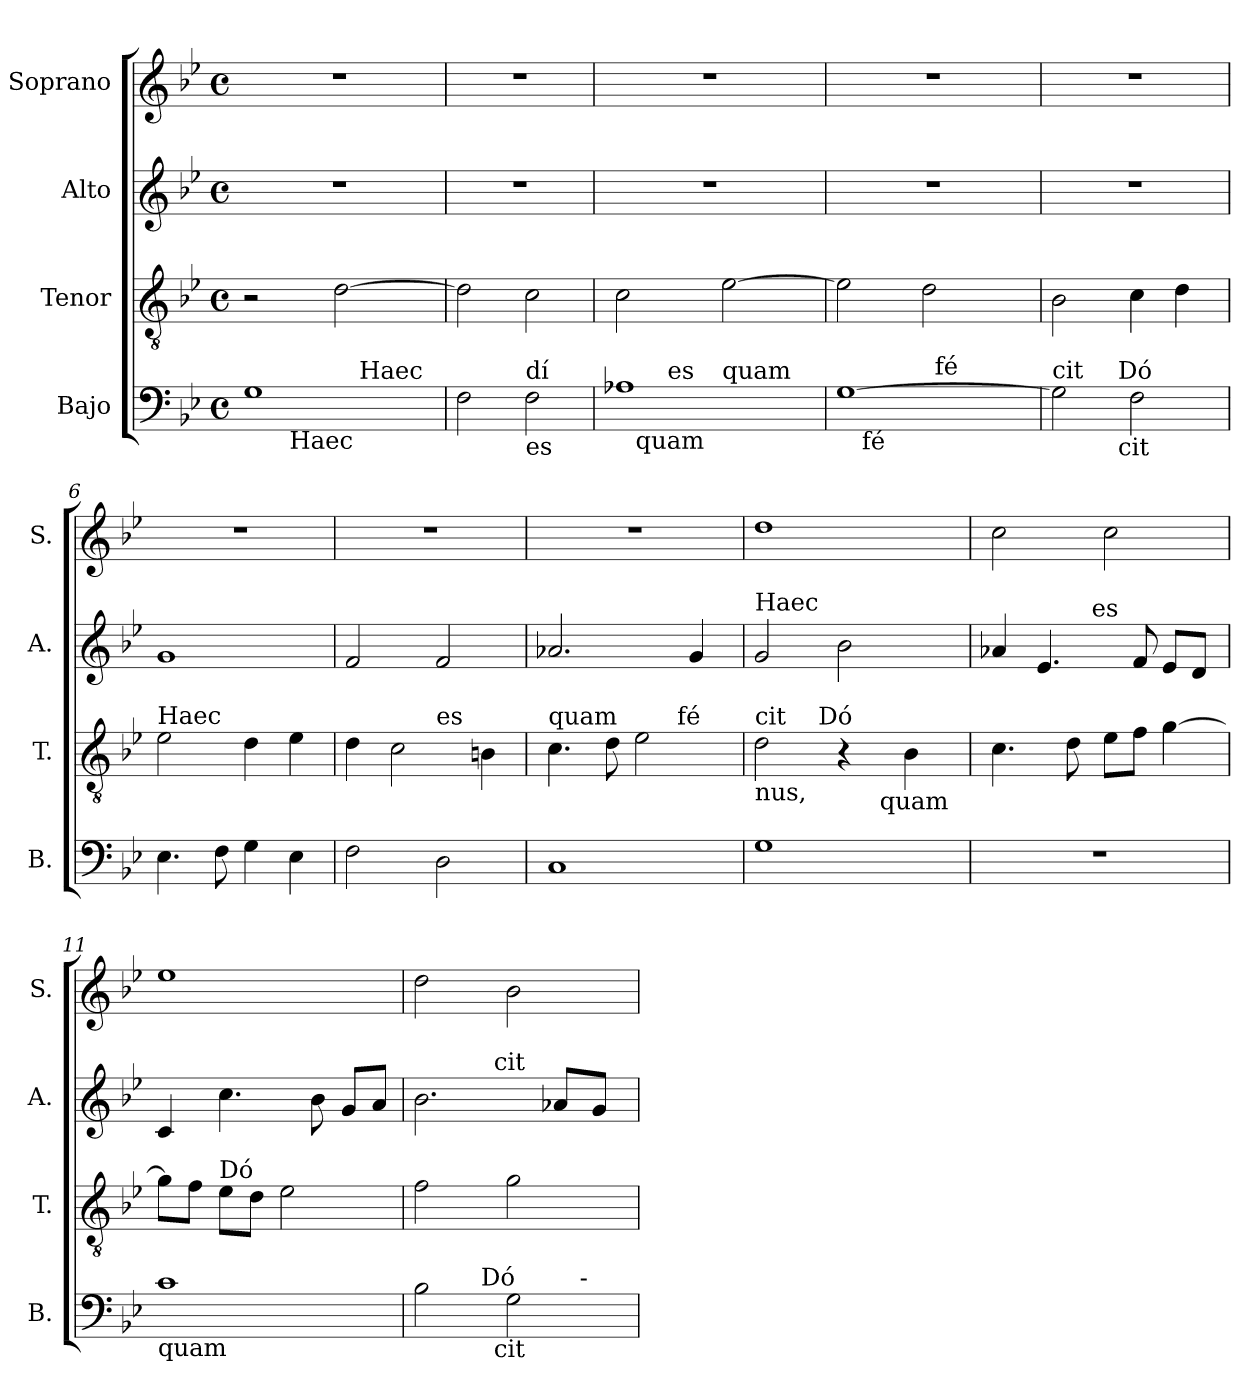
**kern	**kern	**kern	**kern
*part4	*part3	*part2	*part1
*staff4	*staff3	*staff2	*staff1
*I"Bajo	*I"Tenor	*I"Alto	*I"Soprano
*I'B.	*I'T.	*I'A.	*I'S.
*clefF4	*clefGv2	*clefG2	*clefG2
*ITrd7c12	*	*	*
*k[b-e-]	*k[b-e-]	*k[b-e-]	*k[b-e-]
*B-:	*B-:	*B-:	*B-:
*M4/4	*M4/4	*M4/4	*M4/4
*met(c)	*met(c)	*met(c)	*met(c)
=1	=1	=1	=1
*^	*	*	*
*	*^	*	*	*
1GG	4ryy	2ryy	2r	1r	1r
!	!LO:TX:b:t=Haec	!	!	!	!
.	2.ryy	.	.	.	.
.	.	16.ryy	[>2d\	.	.
!	!	!LO:TX:a:t=Haec	!	!	!
.	.	4ryy	.	.	.
.	.	8ryy	.	.	.
.	.	32ryy	.	.	.
=2	=2	=2	=2	=2	=2
!LO:TX:b:t=dí	!	!	!	!	!
*v	*v	*v	*	*	*
2FF\	2d\]	1r	1r
!LO:TX:b:t=es	!	!	!
!LO:TX:a:t=dí	!	!	!
2FF\	2c\	.	.
=3	=3	=3	=3
*^	*	*	*
*	*^	*	*	*
*	*	*^	*	*	*
1AA-X	16ryy	8ryy	2ryy	2c\	1r	1r
!	!LO:TX:b:t=quam	!	!	!	!	!
.	2...ryy	.	.	.	.	.
.	.	32ryy	.	.	.	.
!	!	!LO:TX:a:t=es	!	!	!	!
.	.	2ryy	.	.	.	.
!	!	!	!LO:TX:a:t=quam	!	!	!
.	.	.	2ryy	[>2e-\	.	.
.	.	4ryy	.	.	.	.
.	.	16.ryy	.	.	.	.
*	*	*v	*v	*	*	*
=4	=4	=4	=4	=4	=4
[>1GG	16.ryy	2ryy	2e-\]	1r	1r
!	!LO:TX:b:t=fé	!	!	!	!
.	2ryy	.	.	.	.
.	.	32ryy	2d\	.	.
!	!	!LO:TX:a:t=fé	!	!	!
.	.	4...ryy	.	.	.
.	4ryy	.	.	.	.
.	8ryy	.	.	.	.
.	32ryy	.	.	.	.
=5	=5	=5	=5	=5	=5
!LO:TX:a:t=cit	!	!	!	!	!
*	*v	*v	*	*	*
2GG\]	4...ryy	2B-\	1r	1r
!	!LO:TX:a:t=Dó	!	!	!
!	!LO:TX:b:t=cit	!	!	!
.	2ryy	.	.	.
2FF\	.	4c\	.	.
.	.	4d\	.	.
.	32ryy	.	.	.
!!LO:LB:g=z
=6	=6	=6	=6	=6
!	!	!LO:TX:a:t=Haec	!	!
*v	*v	*	*	*
4.EE-\	2e-\	1g	1r
8FF\	.	.	.
4GG\	4d\	.	.
4EE-\	4e-\	.	.
=7	=7	=7	=7
!	!LO:TX:b:t=mi	!	!
!	!LO:TX:a:t=dí	!	!
*	*^	*	*
2FF\	4d\	2ryy	2f/	1r
.	2c\	.	.	.
!	!	!LO:TX:a:t=es	!	!
2DD\	.	2ryy	2f/	.
.	4Bn\	.	.	.
=8	=8	=8	=8	=8
!	!LO:TX:a:t=quam	!	!	!
1CC	4.c\	2ryy	2.a-X/	1r
.	8d\	.	.	.
.	2e-\	8..ryy	.	.
!	!	!LO:TX:a:t=fé	!	!
.	.	4ryy	.	.
.	.	.	4g/	.
.	.	32ryy	.	.
=9	=9	=9	=9	=9
!	!	!	!LO:TX:a:t=Haec	!
!	!LO:TX:b:t=nus,	!	!	!
!	!LO:TX:a:t=cit	!	!	!
*	*	*^	*	*
1GG	2d\	4..ryy	2ryy	2g/	1dd
!	!	!LO:TX:a:t=Dó	!	!	!
.	.	2ryy	.	.	.
.	4r	.	8ryy	2b-\	.
.	.	.	32ryy	.	.
!	!	!	!LO:TX:b:t=quam	!	!
.	.	.	4ryy	.	.
.	4B-\	.	.	.	.
.	.	.	16.ryy	.	.
.	.	16ryy	.	.	.
=10	=10	=10	=10	=10	=10
!	!	!	!	!LO:TX:a:t=dí	!
!	!LO:TX:a:t=mi -nus,	!	!	!	!
!	!LO:TX:b:t=fé	!	!	!	!
*	*v	*v	*v	*^	*
1r	4.c\	4a-X/	4...ryy	2cc\
.	.	4.e-/	.	.
.	8d\	.	.	.
!	!	!	!LO:TX:a:t=es	!
.	.	.	2ryy	.
.	8e-\L	.	.	2cc\
.	8f\J	8f/	.	.
.	[>4g\	8e-/L	.	.
.	.	8d/J	.	.
.	.	.	32ryy	.
!!LO:PB:g=z
=11	=11	=11	=11	=11
!	!	!LO:TX:a:t=quam	!	!
!LO:TX:b:t=quam	!	!	!	!
*	*	*v	*v	*
1C	8g\L]	4c/	1ee-
.	8f\J	.	.
!	!LO:TX:a:t=Dó	!	!
.	8e-\L	4.cc\	.
.	8d\J	.	.
.	2e-\	.	.
.	.	8b-\	.
.	.	8g/L	.
.	.	8a/J	.
=12	=12	=12	=12
!	!	!LO:TX:a:t=fé	!
!LO:TX:a:t=cit	!	!	!
!LO:TX:b:t=fé	!	!	!
*^	*	*^	*
*	*^	*	*	*	*
*	*	*^	*	*	*	*
2BB-\	4..ryy	4...ryy	2ryy	2f\	2.b-\	4...ryy	2dd\
!	!LO:TX:a:t=Dó	!	!	!	!	!	!
.	2ryy	.	.	.	.	.	.
!	!	!	!	!	!	!LO:TX:a:t=cit	!
!	!	!LO:TX:b:t=cit	!	!	!	!	!
.	.	2ryy	.	.	.	2ryy	.
2GG\	.	.	4ryy	2g\	.	.	2b-\
.	.	.	16.ryy	.	8a-X/L	.	.
!	!	!	!LO:TX:a:t=-	!	!	!	!
.	.	.	8ryy	.	.	.	.
.	.	.	.	.	8g/J	.	.
.	16ryy	.	.	.	.	.	.
.	.	32ryy	32ryy	.	.	32ryy	.
*v	*v	*v	*v	*	*v	*v	*
=	=	=	=
*-	*-	*-	*-
